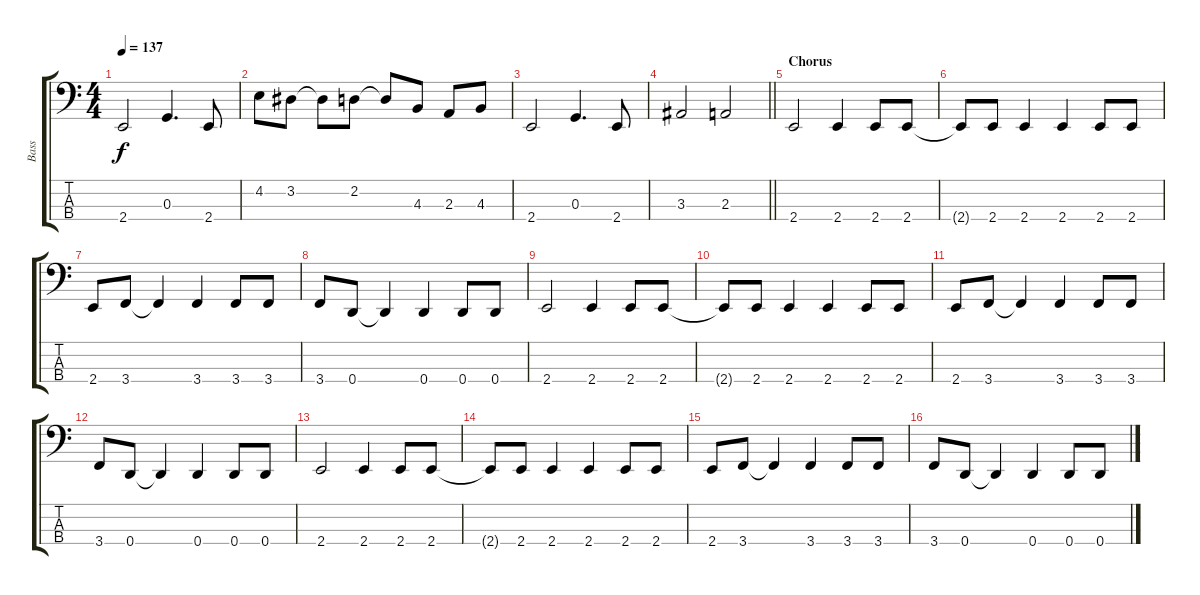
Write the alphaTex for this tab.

\track ("Bass" "Bass") {instrument electricbassfinger}
\staff {score tabs}
\tuning (F2 C2 G1 D1) {hide}
\ts (4 4)
\tempo 137
\clef f4
\ks c
2.4.2{dy f} 0.3.4{d} 2.4.8 |
4.2.8 3.2.8 3.2{t}.8 2.2.8 2.2{t}.8 4.3.8 2.3.8 4.3.8 |
2.4.2 0.3.4{d} 2.4.8 |
\barLineRight lightlight
3.3.2 2.3.2 |
\section ("" "Chorus")
2.4.2 2.4.4 2.4.8 2.4.8 |
2.4{t}.8 2.4.8 2.4.4 2.4.4 2.4.8 2.4.8 |
2.4.8 3.4.8 3.4{t}.4 3.4.4 3.4.8 3.4.8 |
3.4.8 0.4.8 0.4{t}.4 0.4.4 0.4.8 0.4.8 |
2.4.2 2.4.4 2.4.8 2.4.8 |
2.4{t}.8 2.4.8 2.4.4 2.4.4 2.4.8 2.4.8 |
2.4.8 3.4.8 3.4{t}.4 3.4.4 3.4.8 3.4.8 |
3.4.8 0.4.8 0.4{t}.4 0.4.4 0.4.8 0.4.8 |
2.4.2 2.4.4 2.4.8 2.4.8 |
2.4{t}.8 2.4.8 2.4.4 2.4.4 2.4.8 2.4.8 |
2.4.8 3.4.8 3.4{t}.4 3.4.4 3.4.8 3.4.8 |
3.4.8 0.4.8 0.4{t}.4 0.4.4 0.4.8 0.4.8
